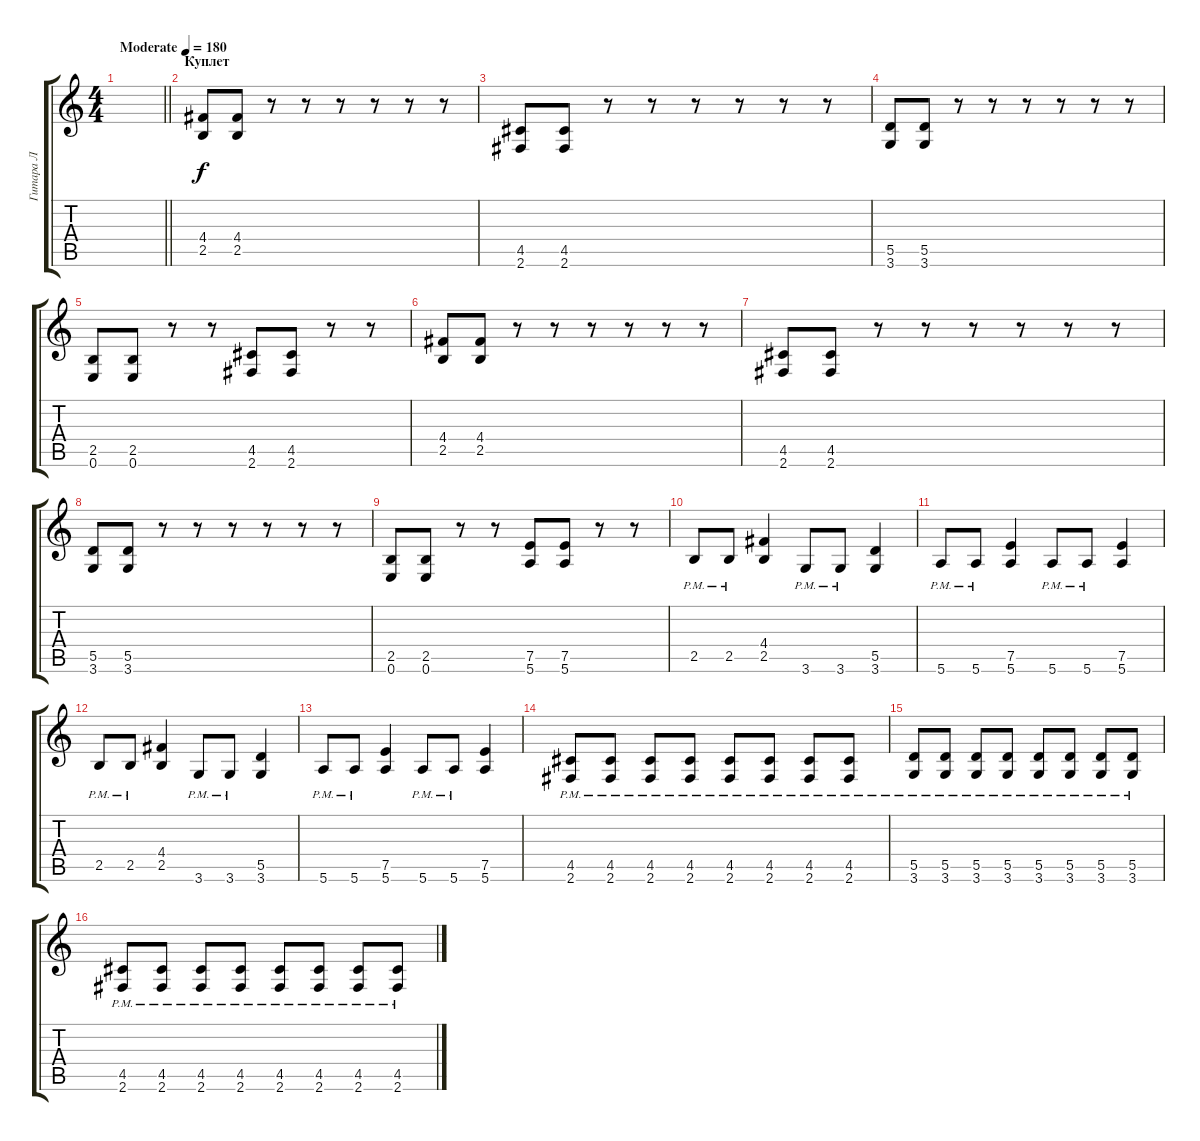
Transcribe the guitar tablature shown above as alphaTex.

\track ("Гитара Л" "Гитара Л") {instrument distortionguitar}
\staff {score tabs}
\tuning (E4 B3 G3 D3 A2 E2) {hide}
\ts (4 4)
\tempo (180 "Moderate")
\clef g2
\barLineRight lightlight
\ks c
|
\section ("" "Куплет")
(4.4 2.5).8 (4.4 2.5).8 r.8 r.8 r.8 r.8 r.8 r.8 |
(4.5 2.6).8 (4.5 2.6).8 r.8 r.8 r.8 r.8 r.8 r.8 |
(5.5 3.6).8 (5.5 3.6).8 r.8 r.8 r.8 r.8 r.8 r.8 |
(2.5 0.6).8 (2.5 0.6).8 r.8 r.8 (4.5 2.6).8 (4.5 2.6).8 r.8 r.8 |
(4.4 2.5).8 (4.4 2.5).8 r.8 r.8 r.8 r.8 r.8 r.8 |
(4.5 2.6).8 (4.5 2.6).8 r.8 r.8 r.8 r.8 r.8 r.8 |
(5.5 3.6).8 (5.5 3.6).8 r.8 r.8 r.8 r.8 r.8 r.8 |
(2.5 0.6).8 (2.5 0.6).8 r.8 r.8 (7.5 5.6).8 (7.5 5.6).8 r.8 r.8 |
2.5{pm}.8 2.5{pm}.8 (4.4 2.5).4 3.6{pm}.8 3.6{pm}.8 (5.5 3.6).4 |
5.6{pm}.8 5.6{pm}.8 (7.5 5.6).4 5.6{pm}.8 5.6{pm}.8 (7.5 5.6).4 |
2.5{pm}.8 2.5{pm}.8 (4.4 2.5).4 3.6{pm}.8 3.6{pm}.8 (5.5 3.6).4 |
5.6{pm}.8 5.6{pm}.8 (7.5 5.6).4 5.6{pm}.8 5.6{pm}.8 (7.5 5.6).4 |
(4.5{pm} 2.6{pm}).8 (4.5{pm} 2.6{pm}).8 (4.5{pm} 2.6{pm}).8 (4.5{pm} 2.6{pm}).8 (4.5{pm} 2.6{pm}).8 (4.5{pm} 2.6{pm}).8 (4.5{pm} 2.6{pm}).8 (4.5{pm} 2.6{pm}).8 |
(5.5{pm} 3.6{pm}).8 (5.5{pm} 3.6{pm}).8 (5.5{pm} 3.6{pm}).8 (5.5{pm} 3.6{pm}).8 (5.5{pm} 3.6{pm}).8 (5.5{pm} 3.6{pm}).8 (5.5{pm} 3.6{pm}).8 (5.5{pm} 3.6{pm}).8 |
(4.5{pm} 2.6{pm}).8 (4.5{pm} 2.6{pm}).8 (4.5{pm} 2.6{pm}).8 (4.5{pm} 2.6{pm}).8 (4.5{pm} 2.6{pm}).8 (4.5{pm} 2.6{pm}).8 (4.5{pm} 2.6{pm}).8 (4.5{pm} 2.6{pm}).8
